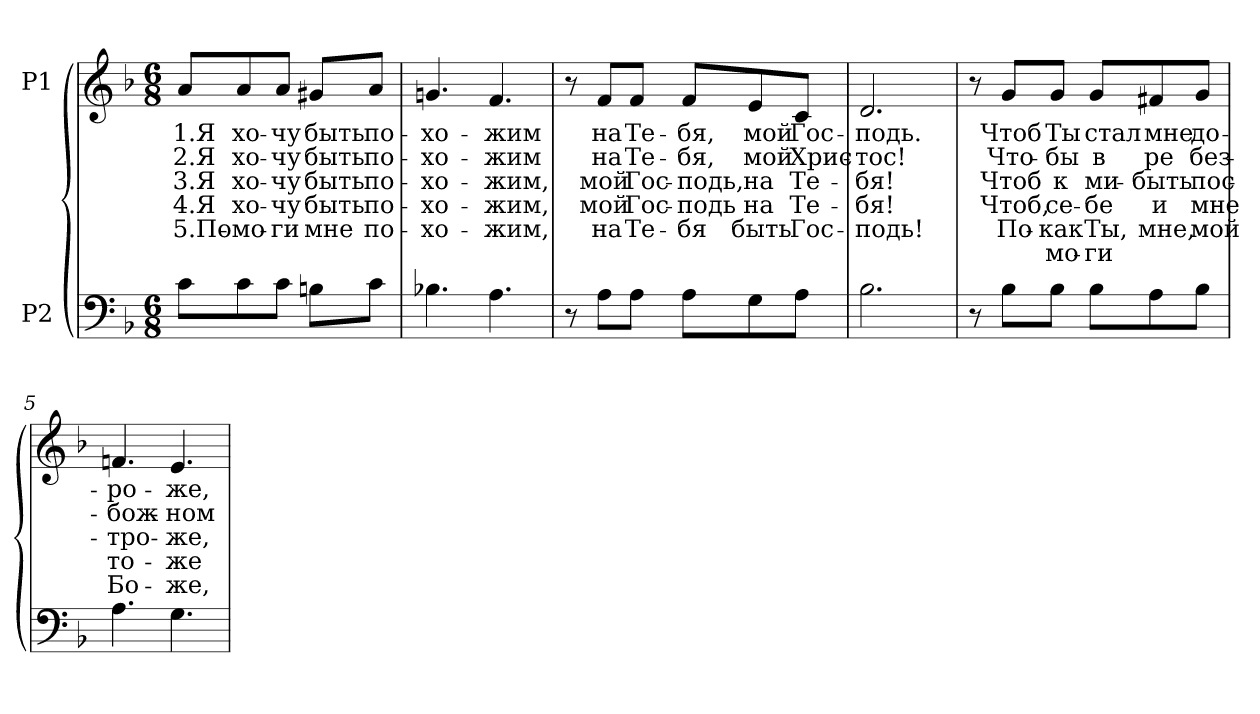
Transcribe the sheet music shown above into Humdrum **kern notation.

**kern	**kern	**text	**text	**text	**text	**text	**text
*part2	*part1	*part1	*part1	*part1	*part1	*part1	*part1
*staff2	*staff1	*staff1	*staff1	*staff1	*staff1	*staff1	*staff1
*I"P2	*I"P1	*	*	*	*	*	*
!!LO:PB:g=z
*clefF4	*clefG2	*	*	*	*	*	*
*k[b-]	*k[b-]	*	*	*	*	*	*
*F:	*F:	*	*	*	*	*	*
*M6/8	*M6/8	*	*	*	*	*	*
=	=	=	=	=	=	=	=
!	!	!LO:LY:b:color=#000000	!LO:LY:b:color=#000000	!LO:LY:b:color=#000000	!LO:LY:b:color=#000000	!LO:LY:b:color=#000000	!
8ci\L	8ai/L	1.Я	2.Я	3.Я	4.Я	5.По-	.
!	!	!LO:LY:b:color=#000000	!LO:LY:b:color=#000000	!LO:LY:b:color=#000000	!LO:LY:b:color=#000000	!LO:LY:b:color=#000000	!
8ci\	8ai/	хо-	хо-	хо-	хо-	-мо-	.
!	!	!LO:LY:b:color=#000000	!LO:LY:b:color=#000000	!LO:LY:b:color=#000000	!LO:LY:b:color=#000000	!LO:LY:b:color=#000000	!
8ci\J	8ai/J	-чу	-чу	-чу	-чу	-ги	.
!	!	!LO:LY:b:color=#000000	!LO:LY:b:color=#000000	!LO:LY:b:color=#000000	!LO:LY:b:color=#000000	!LO:LY:b:color=#000000	!
8Bni\L	8g#Xi/L	быть	быть	быть	быть	мне	.
!	!	!LO:LY:b:color=#000000	!LO:LY:b:color=#000000	!LO:LY:b:color=#000000	!LO:LY:b:color=#000000	!LO:LY:b:color=#000000	!
8ci\J	8ai/J	по-	по-	по-	по-	по-	.
=1	=1	=1	=1	=1	=1	=1	=1
!	!	!LO:LY:b:color=#000000	!LO:LY:b:color=#000000	!LO:LY:b:color=#000000	!LO:LY:b:color=#000000	!LO:LY:b:color=#000000	!
4.B-Xi\	4.gni/	-хо-	-хо-	-хо-	-хо-	-хо-	.
!	!	!LO:LY:b:color=#000000	!LO:LY:b:color=#000000	!LO:LY:b:color=#000000	!LO:LY:b:color=#000000	!LO:LY:b:color=#000000	!
4.Ai\	4.fi/	-жим	-жим	-жим,	-жим,	-жим,	.
=2	=2	=2	=2	=2	=2	=2	=2
8r	8r	.	.	.	.	.	.
!	!	!LO:LY:b:color=#000000	!LO:LY:b:color=#000000	!LO:LY:b:color=#000000	!LO:LY:b:color=#000000	!LO:LY:b:color=#000000	!
8Ai\L	8fi/L	на	на	мой	мой	на	.
!	!	!LO:LY:b:color=#000000	!LO:LY:b:color=#000000	!LO:LY:b:color=#000000	!LO:LY:b:color=#000000	!LO:LY:b:color=#000000	!
8Ai\J	8fi/J	Те-	Те-	Гос-	Гос-	Те-	.
!	!	!LO:LY:b:color=#000000	!LO:LY:b:color=#000000	!LO:LY:b:color=#000000	!LO:LY:b:color=#000000	!LO:LY:b:color=#000000	!
8Ai\L	8fi/L	-бя,	-бя,	-подь,	-подь	-бя	.
!	!	!LO:LY:b:color=#000000	!LO:LY:b:color=#000000	!LO:LY:b:color=#000000	!LO:LY:b:color=#000000	!LO:LY:b:color=#000000	!
8Gi\	8ei/	мой	мой	на	на	быть	.
!	!	!LO:LY:b:color=#000000	!LO:LY:b:color=#000000	!LO:LY:b:color=#000000	!LO:LY:b:color=#000000	!LO:LY:b:color=#000000	!
8Ai\J	8ci/J	Гос-	Хрис-	Те-	Те-	Гос-	.
=3	=3	=3	=3	=3	=3	=3	=3
!	!	!LO:LY:b:color=#000000	!LO:LY:b:color=#000000	!LO:LY:b:color=#000000	!LO:LY:b:color=#000000	!LO:LY:b:color=#000000	!
2.B-i\	2.di/	-подь.	-тос!	-бя!	-бя!	-подь!	.
!!LO:LB:g=z
=4	=4	=4	=4	=4	=4	=4	=4
8r	8r	.	.	.	.	.	.
!	!	!LO:LY:b:color=#000000	!LO:LY:b:color=#000000	!LO:LY:b:color=#000000	!LO:LY:b:color=#000000	!LO:LY:b:color=#000000	!
8B-i\L	8gi/L	Чтоб	Что-	Чтоб	Чтоб,	По-	.
!	!	!LO:LY:b:color=#000000	!LO:LY:b:color=#000000	!LO:LY:b:color=#000000	!LO:LY:b:color=#000000	!LO:LY:b:color=#000000	!LO:LY:b:color=#000000
8B-i\J	8gi/J	Ты	-бы	к	се-	как	-мо-
!	!	!LO:LY:b:color=#000000	!LO:LY:b:color=#000000	!LO:LY:b:color=#000000	!LO:LY:b:color=#000000	!LO:LY:b:color=#000000	!LO:LY:b:color=#000000
8B-i\L	8gi/L	стал	в	ми-	-бе	Ты,	-ги
!	!	!LO:LY:b:color=#000000	!LO:LY:b:color=#000000	!LO:LY:b:color=#000000	!LO:LY:b:color=#000000	!LO:LY:b:color=#000000	!
8Ai\	8f#Xi/	мне	-ре	быть	и	мне,	.
!	!	!LO:LY:b:color=#000000	!LO:LY:b:color=#000000	!LO:LY:b:color=#000000	!LO:LY:b:color=#000000	!LO:LY:b:color=#000000	!
8B-i\J	8gi/J	до-	без-	пос-	мне	мой	.
=5	=5	=5	=5	=5	=5	=5	=5
!	!	!LO:LY:b:color=#000000	!LO:LY:b:color=#000000	!LO:LY:b:color=#000000	!LO:LY:b:color=#000000	!LO:LY:b:color=#000000	!
4.Ai\	4.fni/	-ро-	-бож-	-тро-	то-	Бо-	.
!	!	!LO:LY:b:color=#000000	!LO:LY:b:color=#000000	!LO:LY:b:color=#000000	!LO:LY:b:color=#000000	!LO:LY:b:color=#000000	!
4.Gi\	4.ei/	-же,	-ном	-же,	-же	-же,	.
=	=	=	=	=	=	=	=
*-	*-	*-	*-	*-	*-	*-	*-
